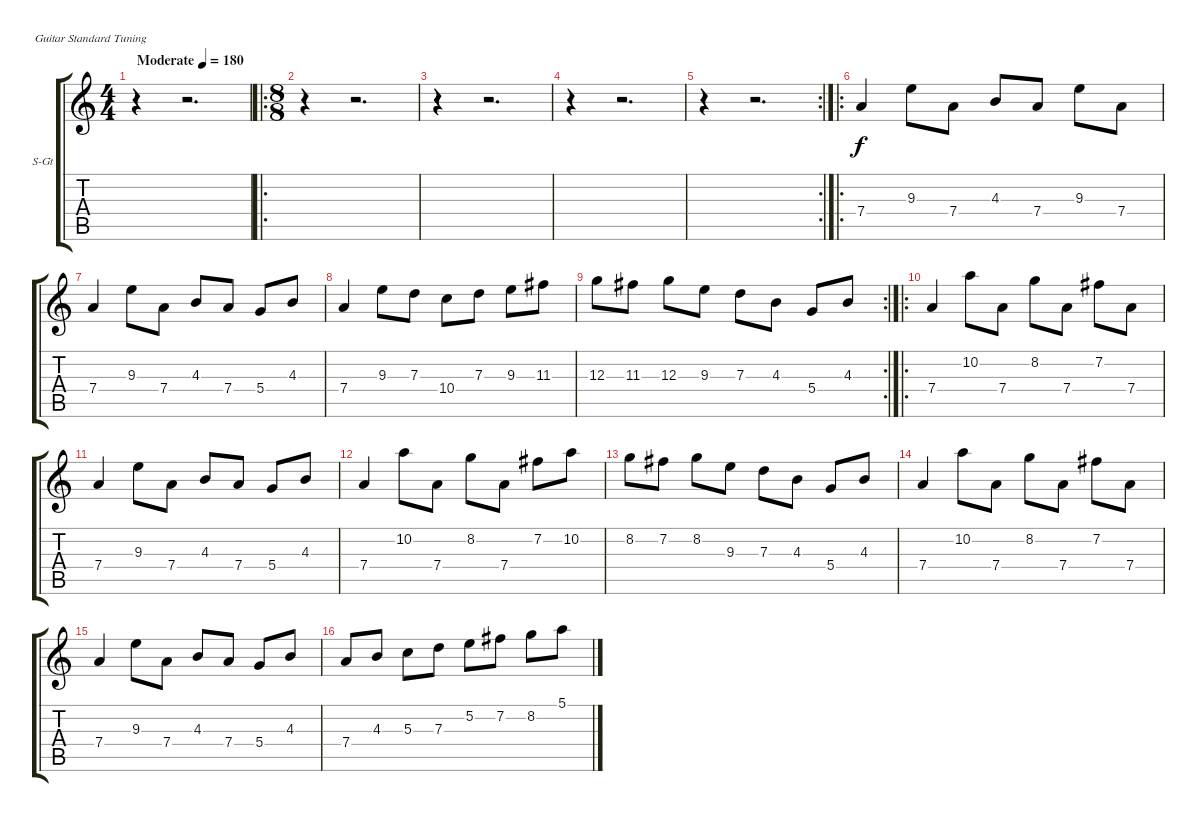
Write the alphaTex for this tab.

\bracketExtendMode groupsimilarinstruments
\firstSystemTrackNameOrientation horizontal
\otherSystemsTrackNameOrientation horizontal
\track ("Pista 5" "S-Gt") {instrument acousticguitarsteel}
\staff {score tabs}
\tuning (E4 B3 G3 D3 A2 E2)
\ts (4 4)
\beaming (8 2 2 2 2)
\tempo (180 "Moderate")
\clef g2
\ks c
r.4{dy f instrument acousticguitarsteel} r.2{d} |
\ro
\ts (8 8)
\beaming (8 2 2 2 2)
r.4 r.2{d} |
r.4 r.2{d} |
r.4 r.2{d} |
\rc 2
r.4 r.2{d} |
\ro
7.4.4 9.3.8 7.4.8 4.3.8 7.4.8 9.3.8 7.4.8 |
7.4.4 9.3.8 7.4.8 4.3.8 7.4.8 5.4.8 4.3.8 |
7.4.4 9.3.8 7.3.8 10.4.8 7.3.8 9.3.8 11.3.8 |
\rc 2
12.3.8 11.3.8 12.3.8 9.3.8 7.3.8 4.3.8 5.4.8 4.3.8 |
\ro
7.4.4 10.2.8 7.4.8 8.2.8 7.4.8 7.2.8 7.4.8 |
7.4.4 9.3.8 7.4.8 4.3.8 7.4.8 5.4.8 4.3.8 |
7.4.4 10.2.8 7.4.8 8.2.8 7.4.8 7.2.8 10.2.8 |
8.2.8 7.2.8 8.2.8 9.3.8 7.3.8 4.3.8 5.4.8 4.3.8 |
7.4.4 10.2.8 7.4.8 8.2.8 7.4.8 7.2.8 7.4.8 |
7.4.4 9.3.8 7.4.8 4.3.8 7.4.8 5.4.8 4.3.8 |
7.4.8 4.3.8 5.3.8 7.3.8 5.2.8 7.2.8 8.2.8 5.1.8
